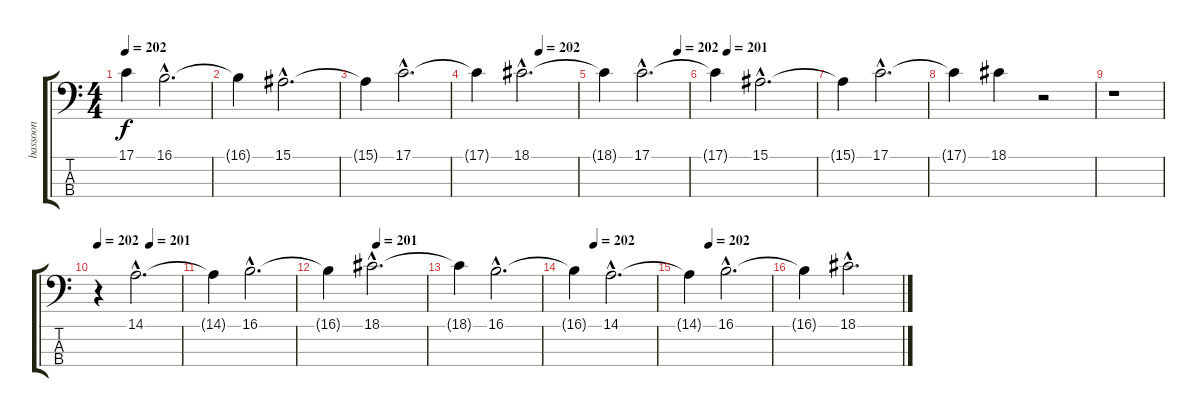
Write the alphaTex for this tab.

\track ("bassoon" "bassoon") {instrument bassoon}
\staff {score tabs}
\tuning (G2 D2 A1 E1) {hide}
\ts (4 4)
\tempo 202
\clef f4
\ks c
17.1{t}.4{dy f} 16.1{hac}.2{d} |
16.1{t}.4 15.1{hac}.2{d} |
15.1{t}.4 17.1{hac}.2{d} |
\tempo (202 0.625)
17.1{t}.4 18.1{hac}.2{d} |
\tempo (202 0.875)
18.1{t}.4 17.1{hac}.2{d} |
\tempo (201 0.125)
17.1{t}.4 15.1{hac}.2{d} |
15.1{t}.4 17.1{hac}.2{d} |
17.1{t}.4 18.1.4 r.2 |
r.1 |
\tempo 202
\tempo (201 0.625)
r.4 14.1{hac}.2{d} |
14.1{t}.4 16.1{hac}.2{d} |
\tempo (201 0.5)
16.1{t}.4 18.1{hac}.2{d} |
18.1{t}.4 16.1{hac}.2{d} |
\tempo (202 0.25)
16.1{t}.4 14.1{hac}.2{d} |
\tempo (202 0.25)
14.1{t}.4 16.1{hac}.2{d} |
16.1{t}.4 18.1{hac}.2{d}
